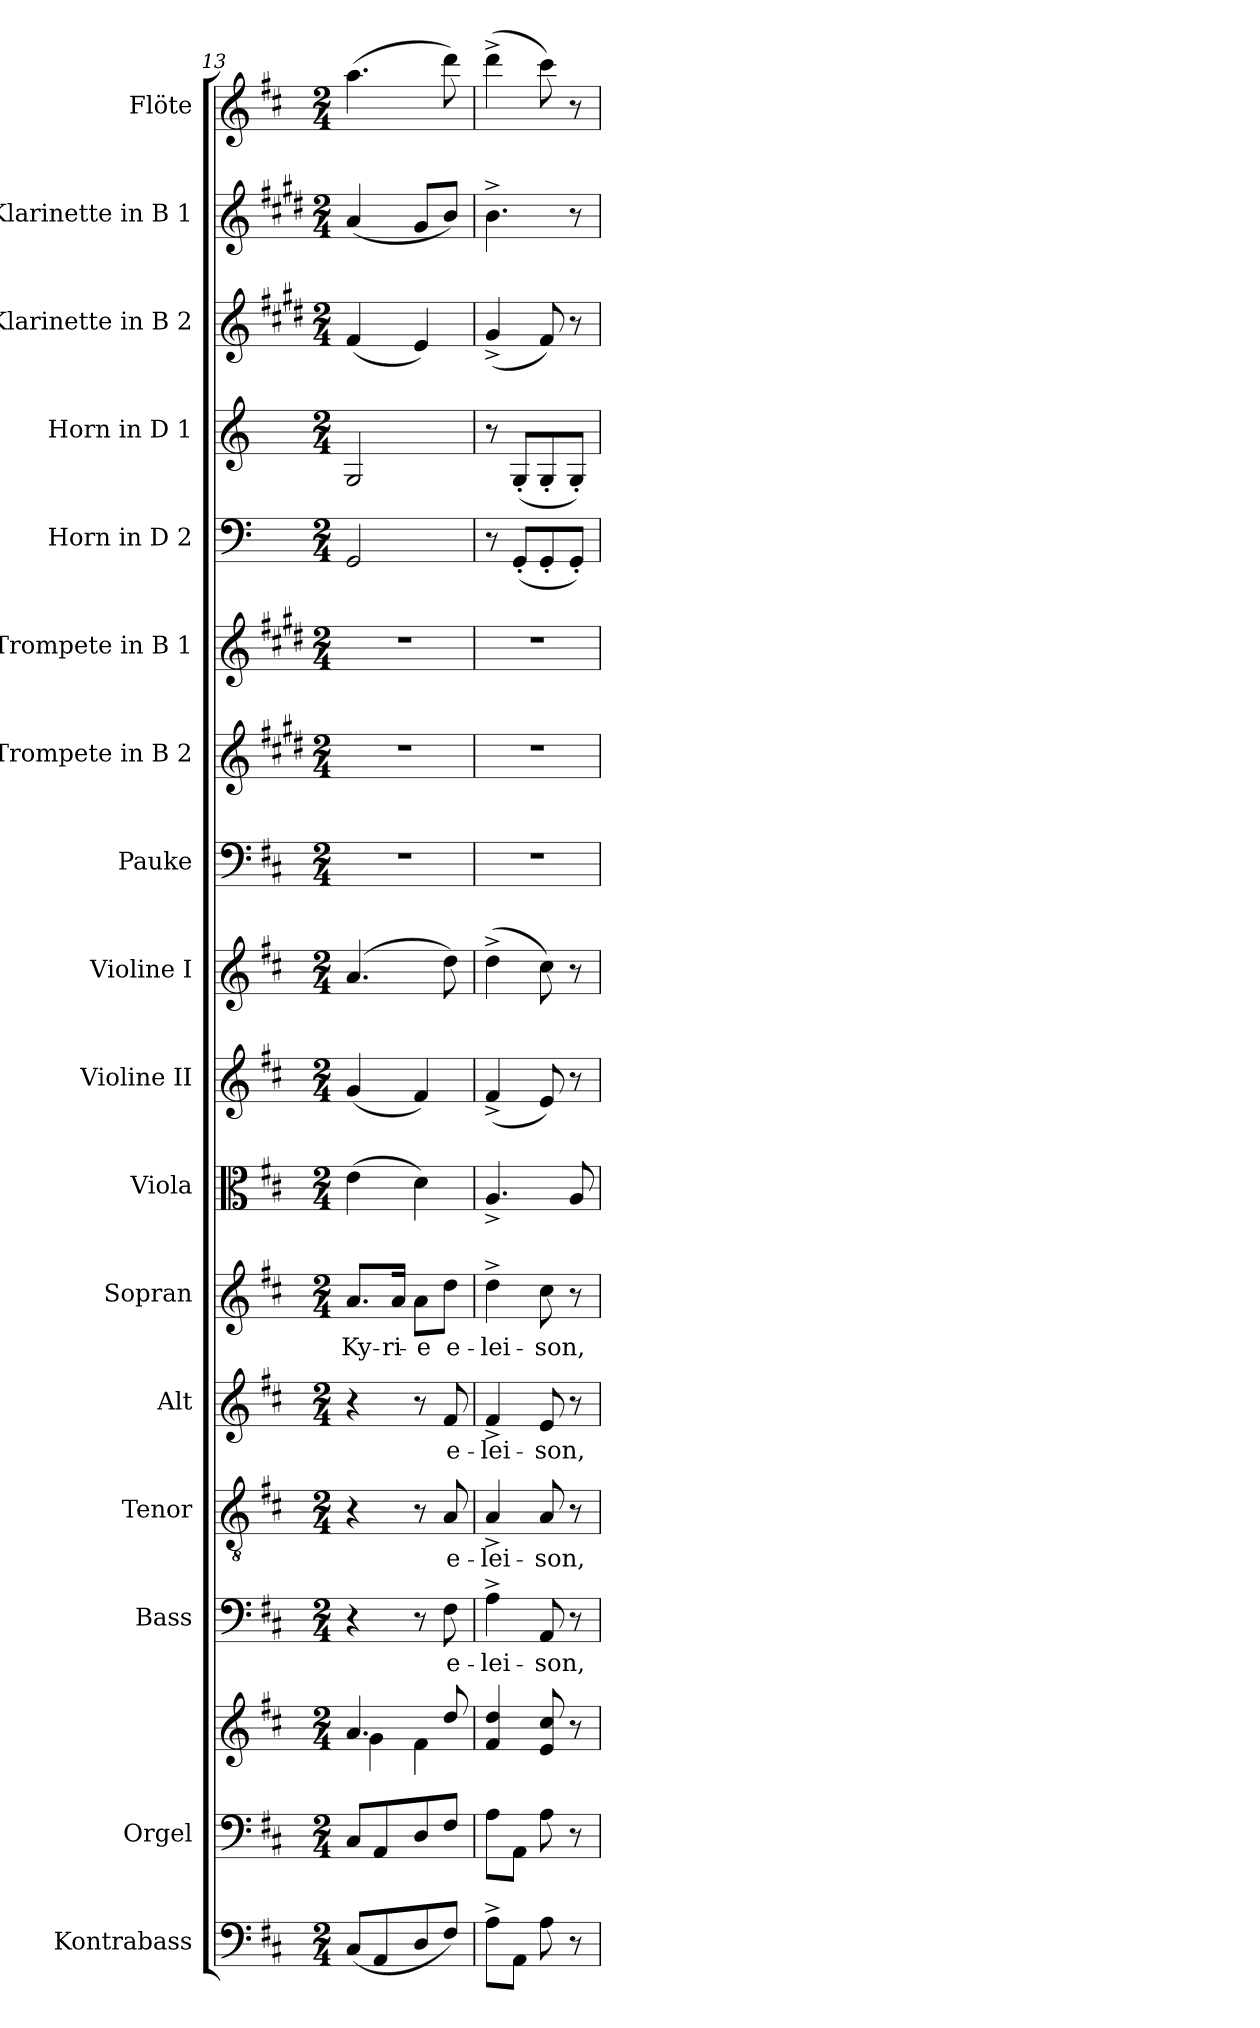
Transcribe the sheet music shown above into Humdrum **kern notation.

**kern	**kern	**kern	**kern	**text	**kern	**text	**kern	**text	**kern	**text	**kern	**kern	**kern	**kern	**kern	**kern	**kern	**kern	**kern	**kern	**kern
*part17	*part16	*part16	*part15	*part15	*part14	*part14	*part13	*part13	*part12	*part12	*part11	*part10	*part9	*part8	*part7	*part6	*part5	*part4	*part3	*part2	*part1
*staff18	*staff17	*staff16	*staff15	*staff15	*staff14	*staff14	*staff13	*staff13	*staff12	*staff12	*staff11	*staff10	*staff9	*staff8	*staff7	*staff6	*staff5	*staff4	*staff3	*staff2	*staff1
*I"Kontrabass	*I"Orgel	*	*I"Bass	*	*I"Tenor	*	*I"Alt	*	*I"Sopran	*	*I"Viola	*I"Violine II	*I"Violine I	*I"Pauke	*I"Trompete in B 2	*I"Trompete in B 1	*I"Horn in D 2	*I"Horn in D 1	*I"Klarinette in B 2	*I"Klarinette in B 1	*I"Flöte
*I'Kb.	*I'Org.	*	*I'B	*	*I'T	*	*I'A	*	*I'S	*	*I'Vla.	*I'Vl. II	*I'Vl. I	*I'Pk.	*I'Trp. 2	*I'Trp. 1	*I'Hrn. 2	*I'Hrn. 1	*I'Kl. 2	*I'Kl. 1	*I'Fl.
*clefF4	*clefF4	*clefG2	*clefF4	*	*clefGv2	*	*clefG2	*	*clefG2	*	*clefC3	*clefG2	*clefG2	*clefF4	*clefG2	*clefG2	*clefF4	*clefG2	*clefG2	*clefG2	*clefG2
*ITrd7c12	*	*	*	*	*	*	*	*	*	*	*	*	*	*	*ITrd1c2	*ITrd1c2	*ITrd-1c-2	*ITrd-1c-2	*ITrd1c2	*ITrd1c2	*
*k[f#c#]	*k[f#c#]	*k[f#c#]	*k[f#c#]	*	*k[f#c#]	*	*k[f#c#]	*	*k[f#c#]	*	*k[f#c#]	*k[f#c#]	*k[f#c#]	*k[f#c#]	*k[f#c#]	*k[f#c#]	*k[f#c#]	*k[f#c#]	*k[f#c#]	*k[f#c#]	*k[f#c#]
*D:	*D:	*D:	*D:	*	*D:	*	*D:	*	*D:	*	*D:	*D:	*D:	*D:	*D:	*D:	*D:	*D:	*D:	*D:	*D:
*M2/4	*M2/4	*M2/4	*M2/4	*	*M2/4	*	*M2/4	*	*M2/4	*	*M2/4	*M2/4	*M2/4	*M2/4	*M2/4	*M2/4	*M2/4	*M2/4	*M2/4	*M2/4	*M2/4
=13	=13	=13	=13	=13	=13	=13	=13	=13	=13	=13	=13	=13	=13	=13	=13	=13	=13	=13	=13	=13	=13
*	*	*^	*	*	*	*	*	*	*	*	*	*	*	*	*	*	*	*	*	*	*
!	!	!	!	!	!	!	!	!	!	!	!LO:LY:b	!	!	!	!	!	!	!	!	!	!	!
(<8CC#/L	8C#/L	4.a/	4g\	4r	.	4r	.	4r	.	8.a/L	Ky-	(>4e\	(<4g/	(4.a/	2r	2r	2r	2AA/	2A/	(<4e/	(<4g/	(>4.aa\
8AAA/	8AA/	.	.	.	.	.	.	.	.	.	.	.	.	.	.	.	.	.	.	.	.	.
!	!	!	!	!	!	!	!	!	!	!	!LO:LY:b	!	!	!	!	!	!	!	!	!	!	!
.	.	.	.	.	.	.	.	.	.	16a/Jk	-ri-	.	.	.	.	.	.	.	.	.	.	.
!	!	!	!	!	!	!	!	!	!	!	!LO:LY:b	!	!	!	!	!	!	!	!	!	!	!
8DD/	8D/	.	4f#\	8r	.	8r	.	8r	.	8a\L	-e	4d\)	4f#/)	.	.	.	.	.	.	4d/)	8f#/L	.
!	!	!	!	!	!LO:LY:b	!	!LO:LY:b	!	!LO:LY:b	!	!LO:LY:b	!	!	!	!	!	!	!	!	!	!	!
8FF#/J)	8F#/J	8dd/	.	8F#\	e-	8A/	e-	8f#/	e-	8dd\J	e-	.	.	8dd\)	.	.	.	.	.	.	8a/J)	8ddd\)
*	*	*v	*v	*	*	*	*	*	*	*	*	*	*	*	*	*	*	*	*	*	*	*
=14	=14	=14	=14	=14	=14	=14	=14	=14	=14	=14	=14	=14	=14	=14	=14	=14	=14	=14	=14	=14	=14
!	!	!	!	!LO:LY:b	!	!LO:LY:b	!	!LO:LY:b	!	!LO:LY:b	!	!	!	!	!	!	!	!	!	!	!
8AA^>\L	8A\L	4f#/ 4dd/	4A^>\	-lei-	4A^</	-lei-	4f#^</	-lei-	4dd^>\	-lei-	4.A^</	(<4f#^</	(>4dd^>\	2r	2r	2r	8r	8r	(<4f#^</	4.a^>\	(>4ddd^>\
8AAA\J	8AA\J	.	.	.	.	.	.	.	.	.	.	.	.	.	.	.	(<8AA'</L	(<8A'</L	.	.	.
!	!	!	!	!LO:LY:b	!	!LO:LY:b	!	!LO:LY:b	!	!LO:LY:b	!	!	!	!	!	!	!	!	!	!	!
8AA\	8A\	8e/ 8cc#/	8AA/	-son,	8A/	-son,	8e/	-son,	8cc#\	-son,	.	8e/)	8cc#\)	.	.	.	8AA'</	8A'</	8e/)	.	8ccc#\)
8r	8r	8r	8r	.	8r	.	8r	.	8r	.	8A/	8r	8r	.	.	.	8AA'</J)	8A'</J)	8r	8r	8r
=	=	=	=	=	=	=	=	=	=	=	=	=	=	=	=	=	=	=	=	=	=
*-	*-	*-	*-	*-	*-	*-	*-	*-	*-	*-	*-	*-	*-	*-	*-	*-	*-	*-	*-	*-	*-
